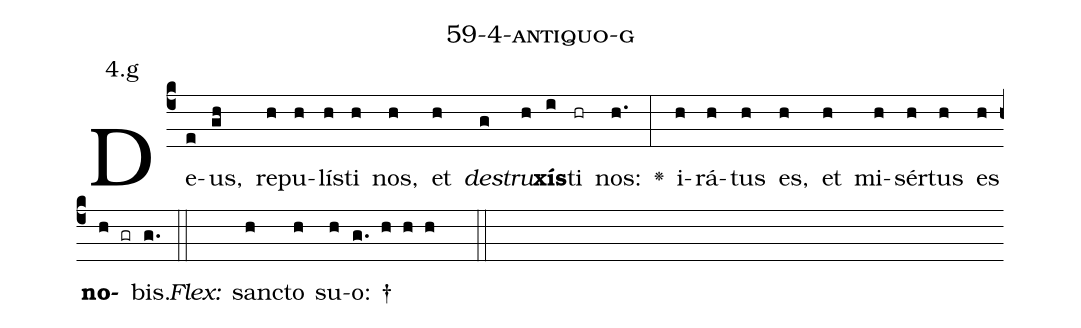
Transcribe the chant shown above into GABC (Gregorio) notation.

name: 59-4-antiquo-g;
annotation: 4.g;
%%
(c4)De(e)us,(gh) re(h)pu(h)lís(h)ti(h) nos,(h) et(h) <i>de</i>(g)<i>stru</i>(h)<b>xís</b>(i)ti(hr) nos:(h.) <v>\greheightstar</v>(:) i(h)rá(h)tus(h) es,(h) et(h) mi(h)sér(h)tus(h) es(h) <b>no</b>(h gr)bis.(g.) (::)
<i>Flex:</i>()  sanc(h)to(h) su(h)o: †(g. h h h  ::)

%E(h) u(h) o(h) u(h) a(h) e.(g.) (::)
